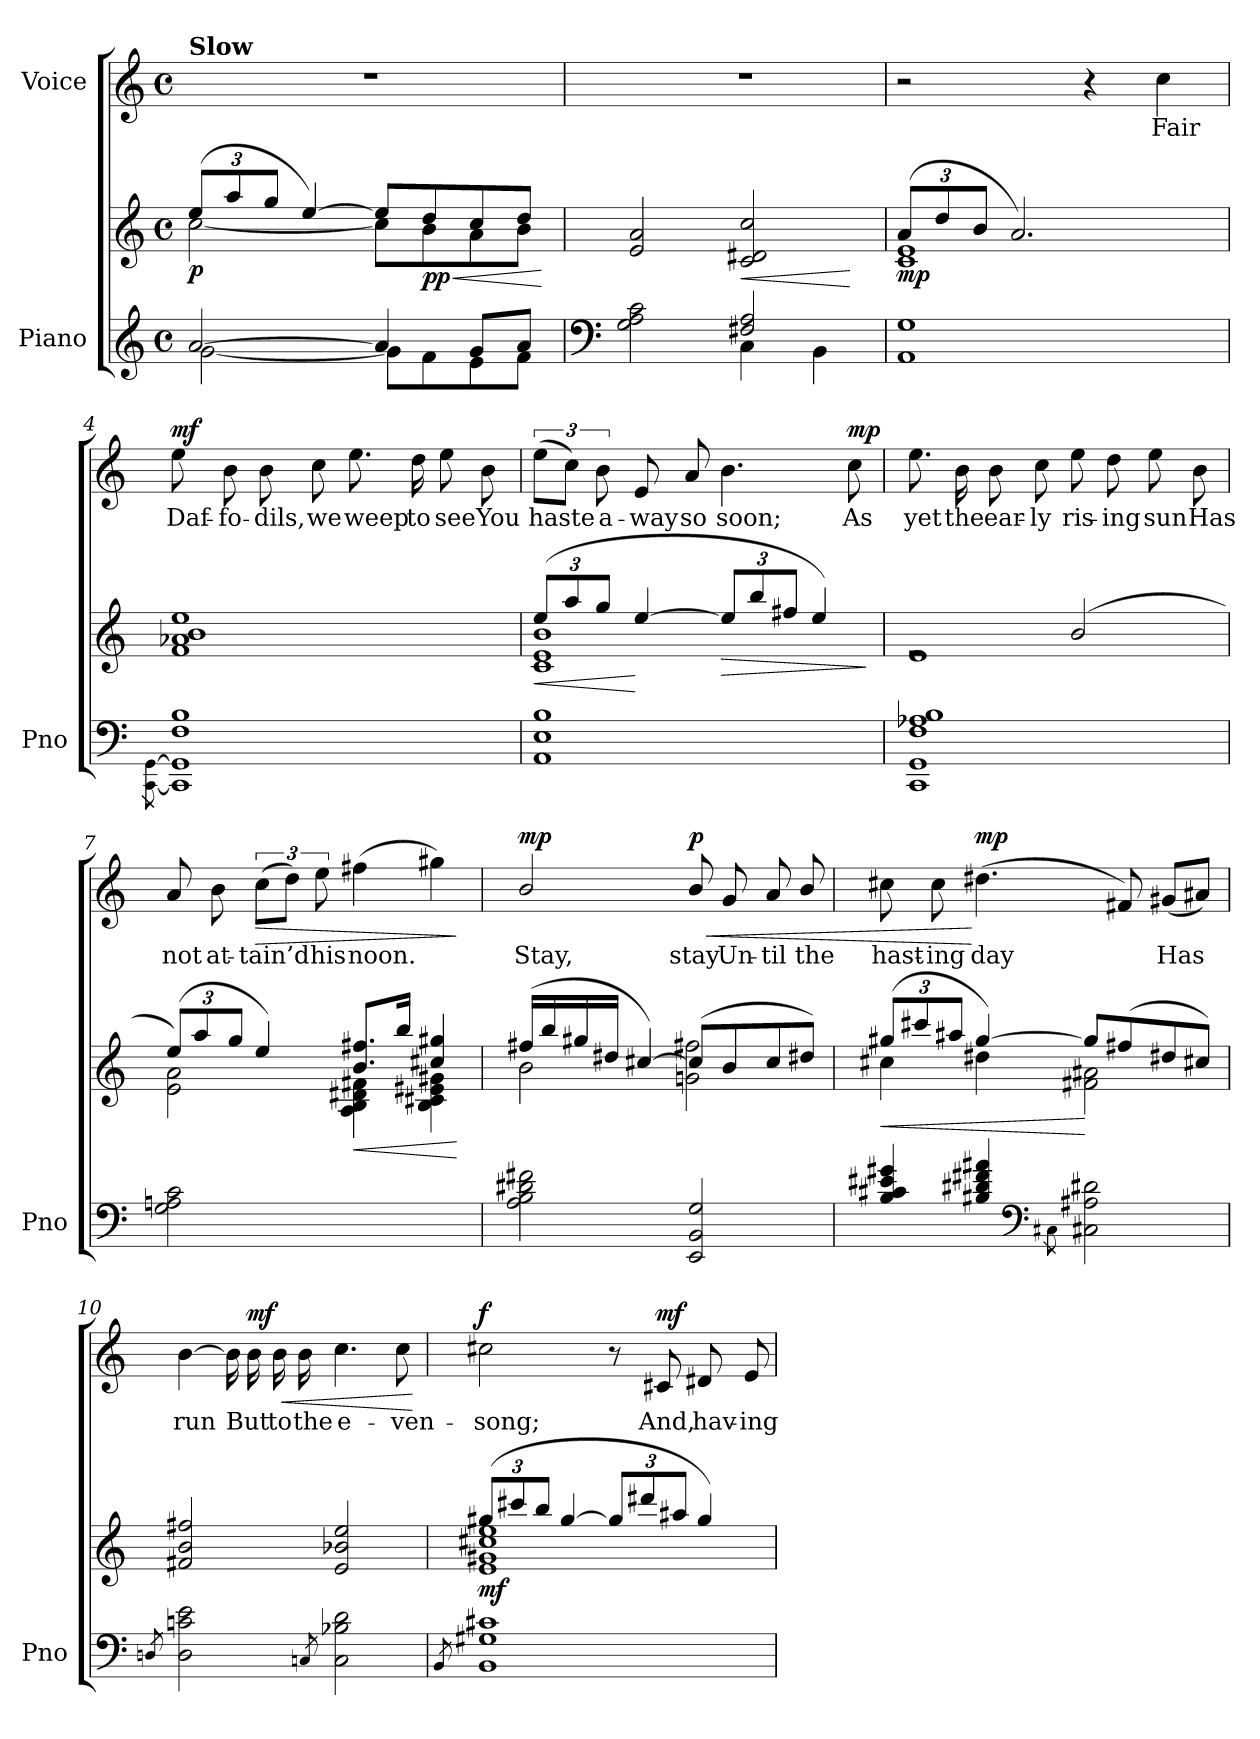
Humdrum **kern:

**kern	**kern	**dynam	**kern	**text	**dynam
*part2	*part2	*part2	*part1	*part1	*part1
*staff3	*staff2	*staff2/3	*staff1	*staff1	*staff1
*I"Piano	*	*	*I"Voice	*	*
*I'Pno	*	*	*	*	*
*clefG2	*clefG2	*	*clefG2	*	*
*k[]	*k[]	*	*k[]	*	*
*M4/4	*M4/4	*	*M4/4	*	*
*met(c)	*met(c)	*	*met(c)	*	*
*MM60	*MM60	*	*MM60	*	*
=1	=1	=1	=1	=1	=1
*^	*	*	*	*	*
*	*	*Xbrackettup	*	*	*	*
*	*	*^	*	*	*	*
!	!	!	!	!	!LO:TX:a:B:t=Slow	!	!
!	!	!	!	!LO:DY:b	!	!	!
[2a/	[2g\	(>12ee/L	[2cc\	p	1r	.	.
.	.	12aa/	.	.	.	.	.
.	.	12gg/J	.	.	.	.	.
.	.	[4ee/)	.	.	.	.	.
4a/]	8g\L]	8ee/L]	8cc\L]	.	.	.	.
!	!	!	!	!LO:HP:b	!	!	!
!	!	!	!	!LO:DY:n=1:b	!	!	!
.	8f\	8dd/	8b\	< pp	.	.	.
8g/L	8e\	8cc/	8a\	.	.	.	.
8a/J	8f\J	8dd/J	8b\J	.	.	.	.
*v	*v	*	*	*	*	*	*
*	*v	*v	*	*	*	*
.	.	[	.	.	.
=2	=2	=2	=2	=2	=2
*clefF4	*	*	*	*	*
*^	*	*	*	*	*
2G\ 2A\ 2c\	2ryy	2e/ 2a/	.	1r	.	.
!	!	!	!LO:HP:b	!	!	!
2F#X/ 2A/	4C\	2c/ 2d#X/ 2cc/	<	.	.	.
.	4BB\	.	.	.	.	.
*v	*v	*	*	*	*	*
.	.	[	.	.	.
=3	=3	=3	=3	=3	=3
*	*^	*	*	*	*
!	!	!	!LO:DY:b	!	!	!
1AA 1G	(>12a/L	1c 1e	mp	2r	.	.
.	12dd/	.	.	.	.	.
.	12b/J	.	.	.	.	.
.	2.a/)	.	.	.	.	.
.	.	.	.	4r	.	.
!	!	!	!	!	!LO:LY:b	!
.	.	.	.	4cc\	Fair	.
*	*v	*v	*	*	*	*
!!LO:LB:g=z
=4	=4	=4	=4	=4	=4
[8qCC\ [8qGG\	.	.	.	.	.
!	!	!	!	!LO:LY:b	!LO:DY:a
1CC] 1GG] 1F 1B	1f 1a-X 1b 1ee	.	8ee\	Daf-	mf
!	!	!	!	!LO:LY:b	!
.	.	.	8b\	-fo-	.
!	!	!	!	!LO:LY:b	!
.	.	.	8b\	-dils,	.
!	!	!	!	!LO:LY:b	!
.	.	.	8cc\	we	.
!	!	!	!	!LO:LY:b	!
.	.	.	8.ee\	weep	.
!	!	!	!	!LO:LY:b	!
.	.	.	16dd\	to	.
!	!	!	!	!LO:LY:b	!
.	.	.	8ee\	see	.
!	!	!	!	!LO:LY:b	!
.	.	.	8b\	You	.
=5	=5	=5	=5	=5	=5
!	!	!LO:HP:b	!	!LO:LY:b	!
*	*^	*	*	*	*
1AA 1E 1B	(>12ee/L	1c 1e 1b	<	(>12ee\L	haste	.
.	12aa/	.	.	12cc\J)	.	.
!	!	!	!	!	!LO:LY:b	!
.	12gg/J	.	.	12b\	a-	.
!	!	!	!	!	!LO:LY:b	!
.	[4ee/	.	[	8e/	-way	.
!	!	!	!	!	!LO:LY:b	!
.	.	.	.	8a/	so	.
!	!	!	!LO:HP:b	!	!LO:LY:b	!
.	12ee/L]	.	>	4.b\	soon;	.
.	12bb/	.	.	.	.	.
.	12ff#X/J	.	.	.	.	.
.	4ee/)	.	.	.	.	.
!	!	!	!	!	!LO:LY:b	!LO:DY:a
.	.	.	.	8cc\	As	mp
*	*v	*v	*	*	*	*
.	.	]	.	.	.
!!LO:LB:g=z
=6	=6	=6	=6	=6	=6
*	*^	*	*	*	*
!	!	!	!	!	!LO:LY:b	!
1CC 1GG 1F 1A-X 1B	2re	1e	.	8.ee\	yet	.
!	!	!	!	!	!LO:LY:b	!
.	.	.	.	16b\	the	.
!	!	!	!	!	!LO:LY:b	!
.	.	.	.	8b\	ear-	.
!	!	!	!	!	!LO:LY:b	!
.	.	.	.	8cc\	-ly	.
!	!	!	!	!	!LO:LY:b	!
.	(>2b/	.	.	8ee\	ris-	.
!	!	!	!	!	!LO:LY:b	!
.	.	.	.	8dd\	-ing	.
!	!	!	!	!	!LO:LY:b	!
.	.	.	.	8ee\	sun	.
!	!	!	!	!	!LO:LY:b	!
.	.	.	.	8b\	Has	.
=7	=7	=7	=7	=7	=7	=7
*	*	*^	*	*	*	*
!	!	!	!	!	!	!LO:LY:b	!
2G\ 2An\ 2c\	(>12ee/L)	2e\ 2a\	2ryy	.	8a/	not	.
.	12aa/	.	.	.	.	.	.
!	!	!	!	!	!	!LO:LY:b	!
.	.	.	.	.	8b\	at-	.
.	12gg/J	.	.	.	.	.	.
!	!	!	!	!	!	!LO:LY:b	!LO:HP:b
.	4ee/)	.	.	.	(>12cc\L	-tain’d	>
.	.	.	.	.	12dd\J)	.	.
!	!	!	!	!	!	!LO:LY:b	!
.	.	.	.	.	12ee\	his	.
!	!	!	!	!LO:HP:b	!	!LO:LY:b	!
2ryy	8.b/ 8.ff#X/L	2ryy	4A\ 4B\ 4d#X\ 4f#X\	<	(>4ff#X\	noon.	.
.	16bb/Jk	.	.	.	.	.	.
.	4cc#X/ 4gg#X/	.	4B\ 4c#X\ 4e#X\ 4g#X\	.	4gg#X\)	.	.
*	*v	*v	*v	*	*	*	*
.	.	[	.	.	]
!!LO:PB:g=z
=8	=8	=8	=8	=8	=8
*	*^	*	*	*	*
!	!	!	!	!	!LO:LY:b	!LO:DY:a
2A\ 2B\ 2d#X\ 2f#X\	(>16ff#X/LL	2b\	.	2b/	Stay,	mp
.	16bb/	.	.	.	.	.
.	16gg#X/	.	.	.	.	.
.	16dd#X/JJ	.	.	.	.	.
.	[4cc#X/)	.	.	.	.	.
!	!	!	!	!	!LO:LY:b	!LO:HP:b
!	!	!	!	!	!	!LO:DY:n=1:a
2EE/ 2BB/ 2G/	(>8cc#/L]	2gn\ 2ff#X\	.	8b/	stay	< p
!	!	!	!	!	!LO:LY:b	!
.	8b/	.	.	8g/	Un-	.
!	!	!	!	!	!LO:LY:b	!
.	8cc#/	.	.	8a/	-til	.
!	!	!	!	!	!LO:LY:b	!
.	8dd#X/J)	.	.	8b/	the	.
=9	=9	=9	=9	=9	=9	=9
!	!	!	!LO:HP:b	!	!LO:LY:b	!
4B/ 4c#X/ 4e#X/ 4g#X/	(>12gg#X/L	4cc#X\	<	8cc#X\	hast-	.
.	12ccc#X/	.	.	.	.	.
!	!	!	!	!	!LO:LY:b	!
.	.	.	.	8cc#\	-ing	.
.	12aa#X/J	.	.	.	.	.
!	!	!	!	!	!LO:LY:b	!LO:DY:n=1:a
4B#X/ 4d#X/ 4f#X/ 4a#X/	[4gg#/)	4dd#X\	.	(>4.dd#X\	day	[ mp
*clefF4	*	*	*	*	*	*
8qC#X\	.	.	.	.	.	.
2C#\ 2A#X\ 2d#X\	8gg#/L]	2f#X\ 2a#X\	[	.	.	.
.	(>8ff#X/	.	.	8f#X/)	.	.
!	!	!	!	!	!LO:LY:b	!
.	8dd#X/	.	.	(<8g#X/L	Has	.
.	8cc#X/J)	.	.	8a#X/J)	.	.
*	*v	*v	*	*	*	*
!!LO:LB:g=z
=10	=10	=10	=10	=10	=10
8qDn/	.	.	.	.	.
!	!	!	!	!LO:LY:b	!
2D\ 2cn\ 2e\	2f#X/ 2b/ 2ff#X/	.	[4b\	run	.
.	.	.	16b\]	.	.
!	!	!	!	!LO:LY:b	!LO:HP:b
!	!	!	!	!	!LO:DY:n=1:a
.	.	.	16b\	But	< mf
!	!	!	!	!LO:LY:b	!
.	.	.	16b\	to	.
!	!	!	!	!LO:LY:b	!
.	.	.	16b\	the	.
8qCn/	.	.	.	.	.
!	!	!	!	!LO:LY:b	!
2C\ 2B-X\ 2d\	2e/ 2b-X/ 2ee/	.	4.cc\	e-	.
!	!	!	!	!LO:LY:b	!
.	.	.	8cc\	-ven-	.
.	.	.	.	.	[
=11	=11	=11	=11	=11	=11
8qBB/	.	.	.	.	.
*	*^	*	*	*	*
!	!	!	!LO:DY:b	!	!LO:LY:b	!LO:DY:a
1BB 1G#X 1c#X	(>12gg#X/L	1e 1g#X 1cc#X 1ee	mf	2cc#X\	-song;	f
.	12ccc#X/	.	.	.	.	.
.	12bb/J	.	.	.	.	.
.	[4gg#/	.	.	.	.	.
.	12gg#/L]	.	.	8r	.	.
.	12ddd#X/	.	.	.	.	.
!	!	!	!	!	!LO:LY:b	!LO:DY:a
.	.	.	.	8c#X/	And,	mf
.	12aa#X/J	.	.	.	.	.
!	!	!	!	!	!LO:LY:b	!
.	4gg#/)	.	.	8d#X/	hav-	.
!	!	!	!	!	!LO:LY:b	!
.	.	.	.	8e/	-ing	.
*	*v	*v	*	*	*	*
=	=	=	=	=	=
*-	*-	*-	*-	*-	*-
